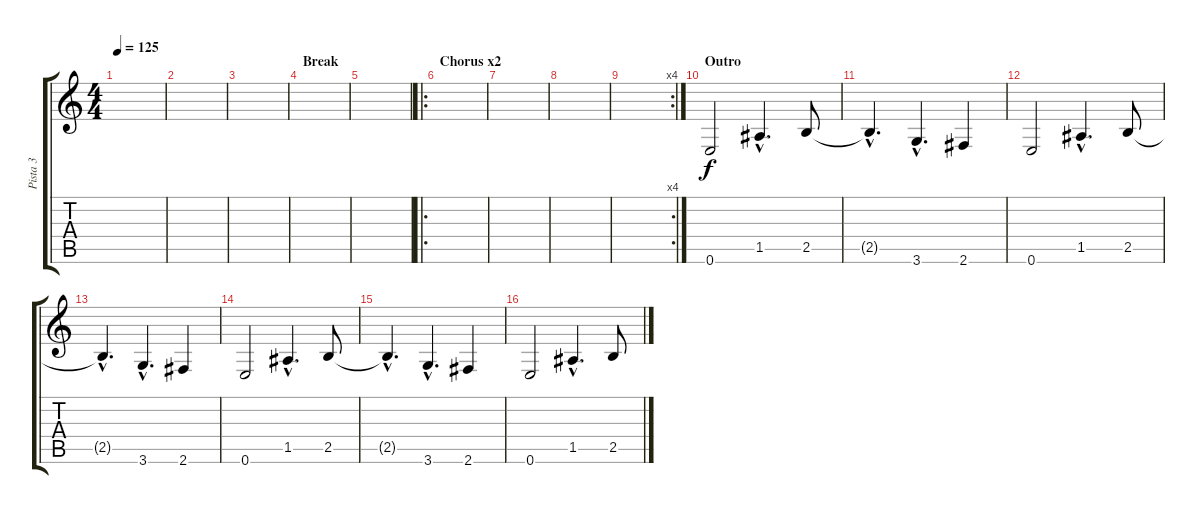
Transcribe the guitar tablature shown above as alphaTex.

\track ("Pista 3" "Pista 3") {instrument electricbassfinger}
\staff {score tabs}
\tuning (E4 B3 G3 D3 A2 E2) {hide}
\ts (4 4)
\tempo 125
\clef g2
\ks c
|
|
|
\section ("" "Break")
|
|
\ro
\section ("" "Chorus x2")
|
|
|
\rc 4
|
\section ("" "Outro")
0.6.2 1.5{hac}.4{d} 2.5.8 |
2.5{hac t}.4{d} 3.6{hac}.4{d} 2.6.4 |
0.6.2 1.5{hac}.4{d} 2.5.8 |
2.5{hac t}.4{d} 3.6{hac}.4{d} 2.6.4 |
0.6.2 1.5{hac}.4{d} 2.5.8 |
2.5{hac t}.4{d} 3.6{hac}.4{d} 2.6.4 |
0.6.2 1.5{hac}.4{d} 2.5.8
